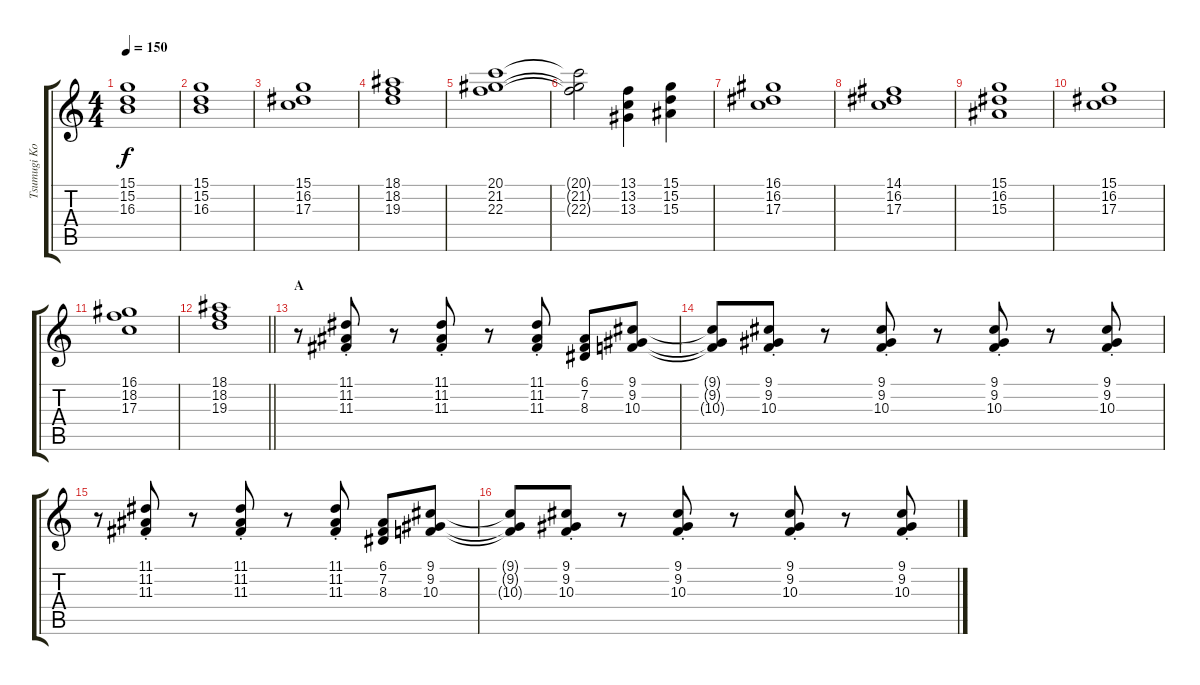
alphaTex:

\track ("Tsumugi Kotobuki" "Tsumugi Ko") {instrument reedorgan}
\staff {score tabs}
\tuning (E4 B3 G3 D3 A2 E2) {hide}
\ts (4 4)
\tempo 150
\clef g2
\ks c
(15.1 15.2 16.3).1{dy f} |
(15.1 15.2 16.3).1 |
(15.1 16.2 17.3).1 |
(18.1 18.2 19.3).1 |
(20.1 21.2 22.3).1 |
(20.1{t} 21.2{t} 22.3{t}).2 (13.1 13.2 13.3).4 (15.1 15.2 15.3).4 |
(16.1 16.2 17.3).1 |
(14.1 16.2 17.3).1 |
(15.1 16.2 15.3).1 |
(15.1 16.2 17.3).1 |
(16.1 18.2 17.3).1 |
\barLineRight lightlight
(18.1 18.2 19.3).1 |
\section ("" "A")
r.8 (11.1{st} 11.2{st} 11.3{st}).8 r.8 (11.1{st} 11.2{st} 11.3{st}).8 r.8 (11.1{st} 11.2{st} 11.3{st}).8 (6.1 7.2 8.3).8 (9.1 9.2 10.3).8 |
(9.1{t} 9.2{t} 10.3{t}).8 (9.1{st} 9.2{st} 10.3{st}).8 r.8 (9.1{st} 9.2{st} 10.3{st}).8 r.8 (9.1{st} 9.2{st} 10.3{st}).8 r.8 (9.1{st} 9.2{st} 10.3{st}).8 |
r.8 (11.1{st} 11.2{st} 11.3{st}).8 r.8 (11.1{st} 11.2{st} 11.3{st}).8 r.8 (11.1{st} 11.2{st} 11.3{st}).8 (6.1 7.2 8.3).8 (9.1 9.2 10.3).8 |
(9.1{t} 9.2{t} 10.3{t}).8 (9.1{st} 9.2{st} 10.3{st}).8 r.8 (9.1{st} 9.2{st} 10.3{st}).8 r.8 (9.1{st} 9.2{st} 10.3{st}).8 r.8 (9.1{st} 9.2{st} 10.3{st}).8
